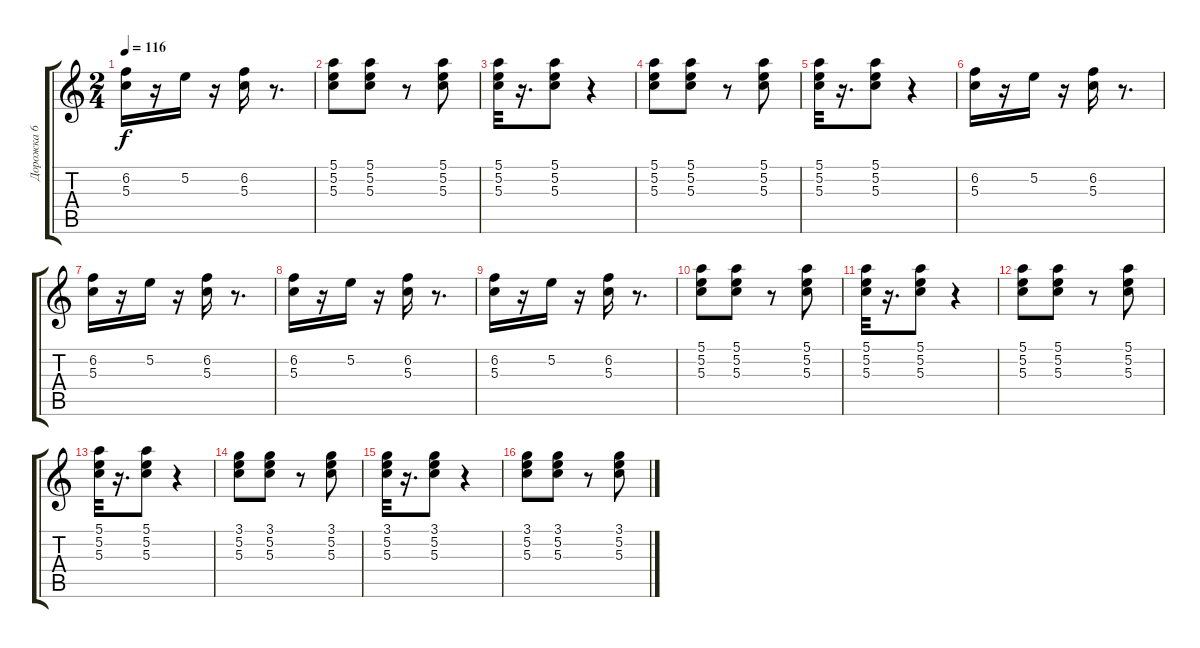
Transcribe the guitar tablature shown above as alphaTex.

\track ("Дорожка 6" "Дорожка 6") {instrument acousticguitarsteel}
\staff {score tabs}
\tuning (E4 B3 G3 D3 A2 E2) {hide}
\ts (2 4)
\tempo 116
\clef g2
\ks c
(6.2 5.3).16{dy f} r.16 5.2.16 r.16 (6.2 5.3).16 r.8{d} |
(5.1 5.2 5.3).8 (5.1 5.2 5.3).8 r.8 (5.1 5.2 5.3).8 |
(5.1 5.2 5.3).32 r.16{d} (5.1 5.2 5.3).8 r.4 |
(5.1 5.2 5.3).8 (5.1 5.2 5.3).8 r.8 (5.1 5.2 5.3).8 |
(5.1 5.2 5.3).32 r.16{d} (5.1 5.2 5.3).8 r.4 |
(6.2 5.3).16 r.16 5.2.16 r.16 (6.2 5.3).16 r.8{d} |
(6.2 5.3).16 r.16 5.2.16 r.16 (6.2 5.3).16 r.8{d} |
(6.2 5.3).16 r.16 5.2.16 r.16 (6.2 5.3).16 r.8{d} |
(6.2 5.3).16 r.16 5.2.16 r.16 (6.2 5.3).16 r.8{d} |
(5.1 5.2 5.3).8 (5.1 5.2 5.3).8 r.8 (5.1 5.2 5.3).8 |
(5.1 5.2 5.3).32 r.16{d} (5.1 5.2 5.3).8 r.4 |
(5.1 5.2 5.3).8 (5.1 5.2 5.3).8 r.8 (5.1 5.2 5.3).8 |
(5.1 5.2 5.3).32 r.16{d} (5.1 5.2 5.3).8 r.4 |
(3.1 5.2 5.3).8 (3.1 5.2 5.3).8 r.8 (3.1 5.2 5.3).8 |
(3.1 5.2 5.3).32 r.16{d} (3.1 5.2 5.3).8 r.4 |
(3.1 5.2 5.3).8 (3.1 5.2 5.3).8 r.8 (3.1 5.2 5.3).8
